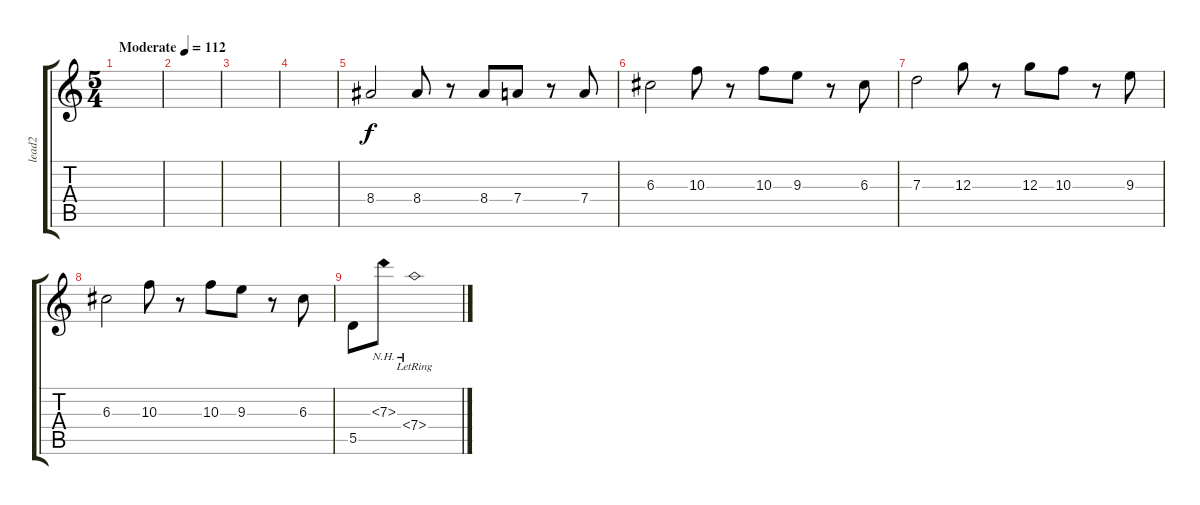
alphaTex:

\track ("lead2" "lead2") {instrument overdrivenguitar}
\staff {score tabs}
\tuning (E4 B3 G3 D3 A2 D2) {hide}
\ts (5 4)
\tempo (112 "Moderate")
\clef g2
\ks c
|
|
|
|
8.4.2 8.4.8 r.8 8.4.8 7.4.8 r.8 7.4.8 |
6.3.2 10.3.8 r.8 10.3.8 9.3.8 r.8 6.3.8 |
7.3.2 12.3.8 r.8 12.3.8 10.3.8 r.8 9.3.8 |
6.3.2 10.3.8 r.8 10.3.8 9.3.8 r.8 6.3.8 |
5.5.8 7.3{nh}.8 7.4{nh lr}.1
